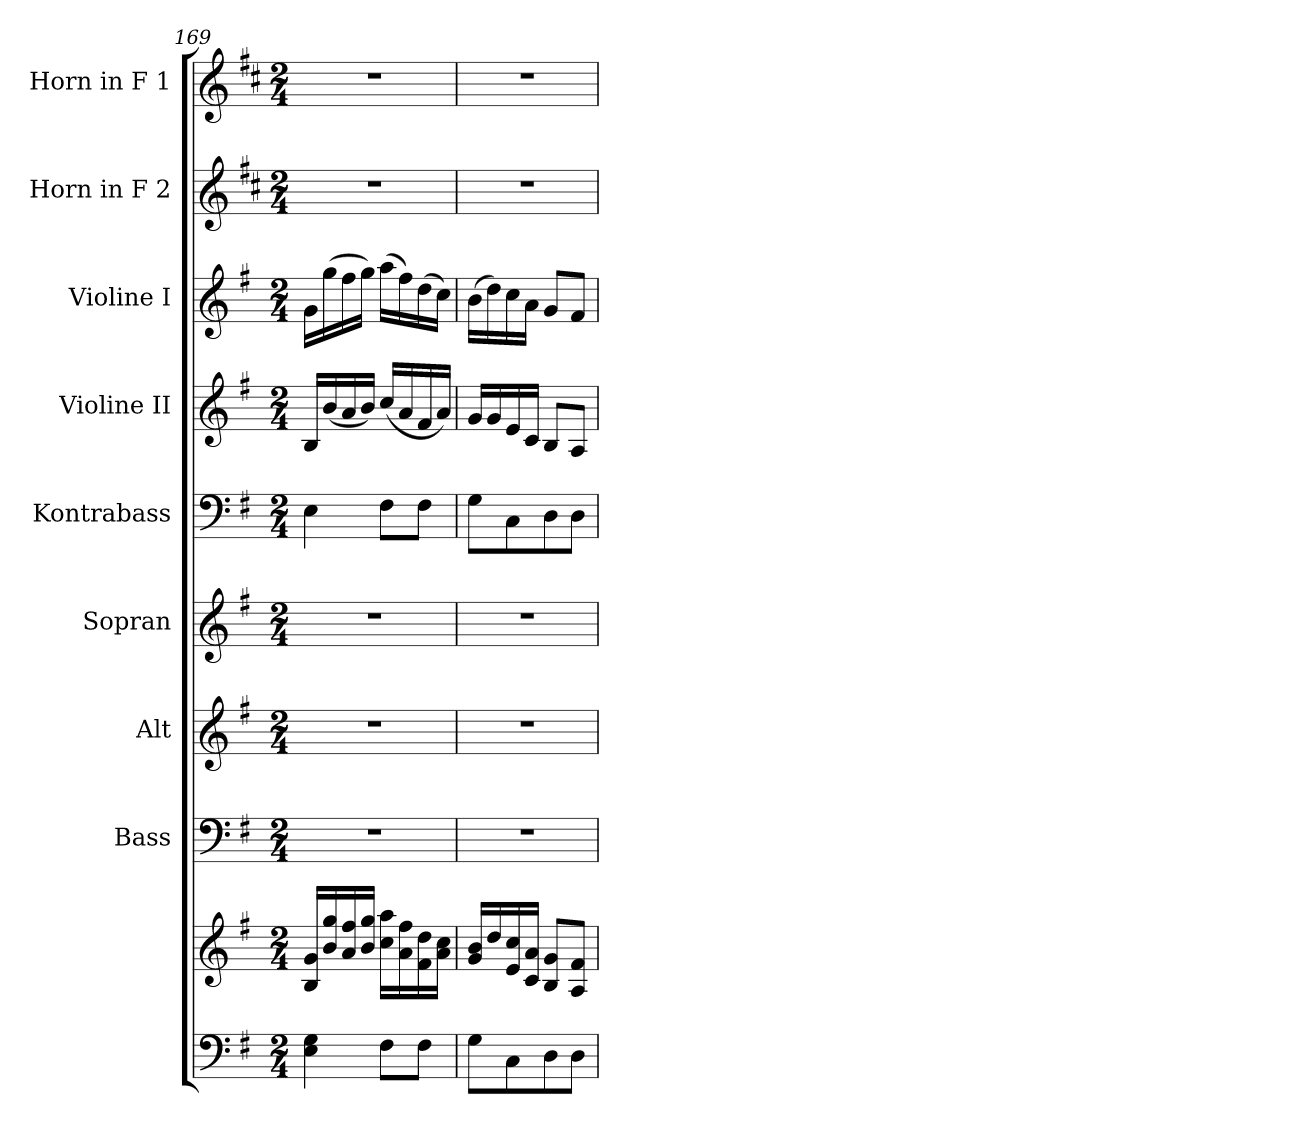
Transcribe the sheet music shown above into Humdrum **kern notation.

**kern	**kern	**kern	**kern	**kern	**kern	**kern	**kern	**kern	**kern
*part9	*part9	*part8	*part7	*part6	*part5	*part4	*part3	*part2	*part1
*staff10	*staff9	*staff8	*staff7	*staff6	*staff5	*staff4	*staff3	*staff2	*staff1
*	*	*I"Bass	*I"Alt	*I"Sopran	*I"Kontrabass	*I"Violine II	*I"Violine I	*I"Horn in F 2	*I"Horn in F 1
*	*	*I'B.	*I'A.	*I'S.	*I'Kb.	*I'Vl. II	*I'Vl. I	*I'Hrn. 2	*I'Hrn. 1
!!LO:PB:g=z
*clefF4	*clefG2	*clefF4	*clefG2	*clefG2	*clefF4	*clefG2	*clefG2	*clefG2	*clefG2
*	*	*	*	*	*ITrd7c12	*	*	*ITrd4c7	*ITrd4c7
*k[f#]	*k[f#]	*k[f#]	*k[f#]	*k[f#]	*k[f#]	*k[f#]	*k[f#]	*k[f#]	*k[f#]
*G:	*G:	*G:	*G:	*G:	*G:	*G:	*G:	*G:	*G:
*M2/4	*M2/4	*M2/4	*M2/4	*M2/4	*M2/4	*M2/4	*M2/4	*M2/4	*M2/4
=169	=169	=169	=169	=169	=169	=169	=169	=169	=169
4E\ 4G\	16B/ 16g/LL	2r	2r	2r	4EE\	16B/LL	16g\LL	2r	2r
.	16b/ 16gg/	.	.	.	.	(<16b/	(>16gg\	.	.
.	16a/ 16ff#/	.	.	.	.	16a/	16ff#\	.	.
.	16b/ 16gg/JJ	.	.	.	.	16b/JJ)	16gg\JJ)	.	.
8F#\L	16cc\ 16aa\LL	.	.	.	8FF#\L	(<16cc/LL	(>16aa\LL	.	.
.	16a\ 16ff#\	.	.	.	.	16a/	16ff#\)	.	.
8F#\J	16f#\ 16dd\	.	.	.	8FF#\J	16f#/	(>16dd\	.	.
.	16a\ 16cc\JJ	.	.	.	.	16a/JJ)	16cc\JJ)	.	.
=170	=170	=170	=170	=170	=170	=170	=170	=170	=170
8G\L	16g/ 16b/LL	2r	2r	2r	8GG\L	16g/LL	(>16b\LL	2r	2r
.	16dd/	.	.	.	.	16g/	16dd\)	.	.
8C\	16e/ 16cc/	.	.	.	8CC\	16e/	16cc\	.	.
.	16c/ 16a/JJ	.	.	.	.	16c/JJ	16a\JJ	.	.
8D\	8B/ 8g/L	.	.	.	8DD\	8B/L	8g/L	.	.
8D\J	8A/ 8f#/J	.	.	.	8DD\J	8A/J	8f#/J	.	.
=	=	=	=	=	=	=	=	=	=
*-	*-	*-	*-	*-	*-	*-	*-	*-	*-
